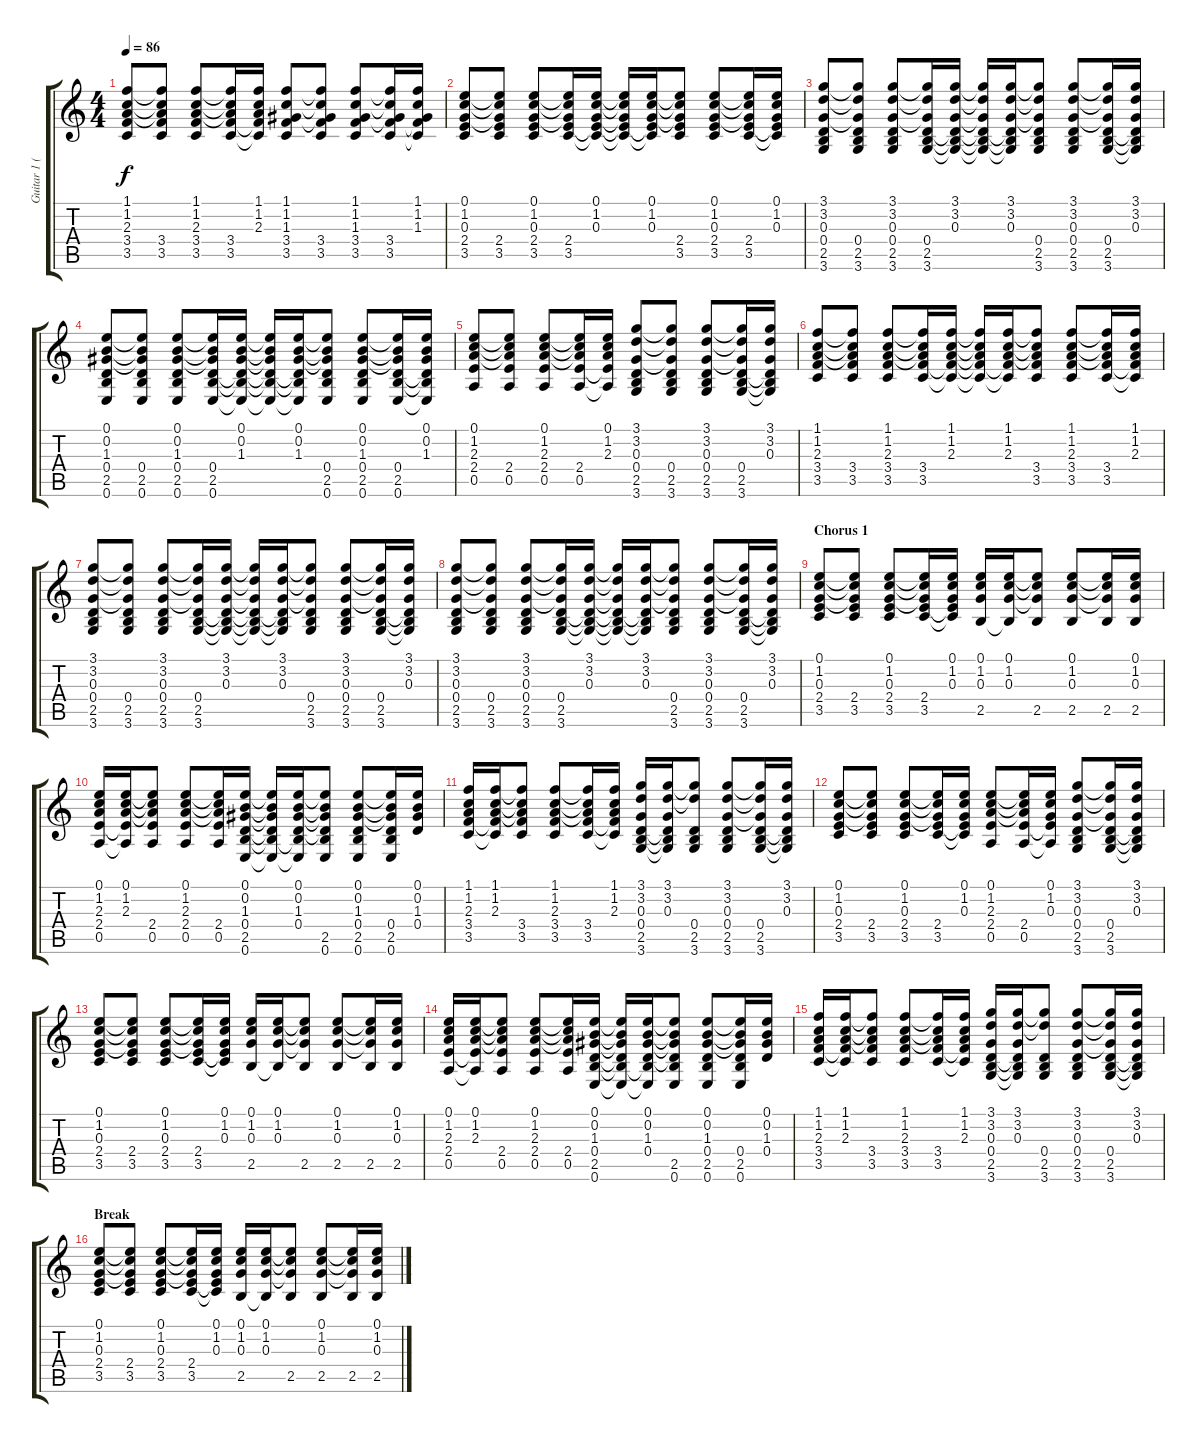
\track ("Guitar 1 (Noel)" "Guitar 1 (") {instrument overdrivenguitar}
\staff {score tabs}
\tuning (E4 B3 G3 D3 A2 E2) {hide}
\ts (4 4)
\tempo 86
\clef g2
\ks c
(1.1 1.2 2.3 3.4 3.5).8{dy f} (1.1{t} 1.2{t} 2.3{t} 3.4 3.5).8 (1.1 1.2 2.3 3.4 3.5).8 (1.1{t} 1.2{t} 2.3{t} 3.4 3.5).16 (1.1 1.2 2.3 3.4{t} 3.5{t}).16 (1.1 1.2 1.3 3.4 3.5).8 (1.1{t} 1.2{t} 1.3{t} 3.4 3.5).8 (1.1 1.2 1.3 3.4 3.5).8 (1.1{t} 1.2{t} 1.3{t} 3.4 3.5).16 (1.1 1.2 1.3 3.4{t} 3.5{t}).16 |
(0.1 1.2 0.3 2.4 3.5).8 (0.1{t} 1.2{t} 0.3{t} 2.4 3.5).8 (0.1 1.2 0.3 2.4 3.5).8 (0.1{t} 1.2{t} 0.3{t} 2.4 3.5).16 (0.1 1.2 0.3 2.4{t} 3.5{t}).16 (0.1{t} 1.2{t} 0.3{t} 2.4{t} 3.5{t}).16 (0.1 1.2 0.3 2.4{t} 3.5{t}).16 (0.1{t} 1.2{t} 0.3{t} 2.4 3.5).8 (0.1 1.2 0.3 2.4 3.5).8 (0.1{t} 1.2{t} 0.3{t} 2.4 3.5).16 (0.1 1.2 0.3 2.4{t} 3.5{t}).16 |
(3.1 3.2 0.3 0.4 2.5 3.6).8 (3.1{t} 3.2{t} 0.3{t} 0.4 2.5 3.6).8 (3.1 3.2 0.3 0.4 2.5 3.6).8 (3.1{t} 3.2{t} 0.3{t} 0.4 2.5 3.6).16 (3.1 3.2 0.3 0.4{t} 2.5{t} 3.6{t}).16 (3.1{t} 3.2{t} 0.3{t} 0.4{t} 2.5{t} 3.6{t}).16 (3.1 3.2 0.3 0.4{t} 2.5{t} 3.6{t}).16 (3.1{t} 3.2{t} 0.3{t} 0.4 2.5 3.6).8 (3.1 3.2 0.3 0.4 2.5 3.6).8 (3.1{t} 3.2{t} 0.3{t} 0.4 2.5 3.6).16 (3.1 3.2 0.3 0.4{t} 2.5{t} 3.6{t}).16 |
(0.1 0.2 1.3 0.4 2.5 0.6).8 (0.1{t} 0.2{t} 1.3{t} 0.4 2.5 0.6).8 (0.1 0.2 1.3 0.4 2.5 0.6).8 (0.1{t} 0.2{t} 1.3{t} 0.4 2.5 0.6).16 (0.1 0.2 1.3 0.4{t} 2.5{t} 0.6{t}).16 (0.1{t} 0.2{t} 1.3{t} 0.4{t} 2.5{t} 0.6{t}).16 (0.1 0.2 1.3 0.4{t} 2.5{t} 0.6{t}).16 (0.1{t} 0.2{t} 1.3{t} 0.4 2.5 0.6).8 (0.1 0.2 1.3 0.4 2.5 0.6).8 (0.1{t} 0.2{t} 1.3{t} 0.4 2.5 0.6).16 (0.1 0.2 1.3 0.4{t} 2.5{t} 0.6{t}).16 |
(0.1 1.2 2.3 2.4 0.5).8 (0.1{t} 1.2{t} 2.3{t} 2.4 0.5).8 (0.1 1.2 2.3 2.4 0.5).8 (0.1{t} 1.2{t} 2.3{t} 2.4 0.5).16 (0.1 1.2 2.3 2.4{t} 0.5{t}).16 (3.1 3.2 0.3 0.4 2.5 3.6).8 (3.1{t} 3.2{t} 0.3{t} 0.4 2.5 3.6).8 (3.1 3.2 0.3 0.4 2.5 3.6).8 (3.1{t} 3.2{t} 0.3{t} 0.4 2.5 3.6).16 (3.1 3.2 0.3 0.4{t} 2.5{t} 3.6{t}).16 |
(1.1 1.2 2.3 3.4 3.5).8 (1.1{t} 1.2{t} 2.3{t} 3.4 3.5).8 (1.1 1.2 2.3 3.4 3.5).8 (1.1{t} 1.2{t} 2.3{t} 3.4 3.5).16 (1.1 1.2 2.3 3.4{t} 3.5{t}).16 (1.1{t} 1.2{t} 2.3{t} 3.4{t} 3.5{t}).16 (1.1 1.2 2.3 3.4{t} 3.5{t}).16 (1.1{t} 1.2{t} 2.3{t} 3.4 3.5).8 (1.1 1.2 2.3 3.4 3.5).8 (1.1{t} 1.2{t} 2.3{t} 3.4 3.5).16 (1.1 1.2 2.3 3.4{t} 3.5{t}).16 |
(3.1 3.2 0.3 0.4 2.5 3.6).8 (3.1{t} 3.2{t} 0.3{t} 0.4 2.5 3.6).8 (3.1 3.2 0.3 0.4 2.5 3.6).8 (3.1{t} 3.2{t} 0.3{t} 0.4 2.5 3.6).16 (3.1 3.2 0.3 0.4{t} 2.5{t} 3.6{t}).16 (3.1{t} 3.2{t} 0.3{t} 0.4{t} 2.5{t} 3.6{t}).16 (3.1 3.2 0.3 0.4{t} 2.5{t} 3.6{t}).16 (3.1{t} 3.2{t} 0.3{t} 0.4 2.5 3.6).8 (3.1 3.2 0.3 0.4 2.5 3.6).8 (3.1{t} 3.2{t} 0.3{t} 0.4 2.5 3.6).16 (3.1 3.2 0.3 0.4{t} 2.5{t} 3.6{t}).16 |
(3.1 3.2 0.3 0.4 2.5 3.6).8 (3.1{t} 3.2{t} 0.3{t} 0.4 2.5 3.6).8 (3.1 3.2 0.3 0.4 2.5 3.6).8 (3.1{t} 3.2{t} 0.3{t} 0.4 2.5 3.6).16 (3.1 3.2 0.3 0.4{t} 2.5{t} 3.6{t}).16 (3.1{t} 3.2{t} 0.3{t} 0.4{t} 2.5{t} 3.6{t}).16 (3.1 3.2 0.3 0.4{t} 2.5{t} 3.6{t}).16 (3.1{t} 3.2{t} 0.3{t} 0.4 2.5 3.6).8 (3.1 3.2 0.3 0.4 2.5 3.6).8 (3.1{t} 3.2{t} 0.3{t} 0.4 2.5 3.6).16 (3.1 3.2 0.3 0.4{t} 2.5{t} 3.6{t}).16 |
\section ("" "Chorus 1")
(0.1 1.2 0.3 2.4 3.5).8 (0.1{t} 1.2{t} 0.3{t} 2.4 3.5).8 (0.1 1.2 0.3 2.4 3.5).8 (0.1{t} 1.2{t} 0.3{t} 2.4 3.5).16 (0.1 1.2 0.3 2.4{t} 3.5{t}).16 (0.1 1.2 0.3 2.5).16 (0.1 1.2 0.3 2.5{t}).16 (0.1{t} 1.2{t} 0.3{t} 2.5).8 (0.1 1.2 0.3 2.5).8 (0.1{t} 1.2{t} 0.3{t} 2.5).16 (0.1 1.2 0.3 2.5).16 |
(0.1 1.2 2.3 2.4 0.5).16 (0.1 1.2 2.3 2.4{t} 0.5{t}).16 (0.1{t} 1.2{t} 2.3{t} 2.4 0.5).8 (0.1 1.2 2.3 2.4 0.5).8 (0.1{t} 1.2{t} 2.3{t} 2.4 0.5).16 (0.1 0.2 1.3 0.4 2.5 0.6).16 (0.1{t} 0.2{t} 1.3{t} 0.4{t} 2.5{t} 0.6{t}).16 (0.1 0.2 1.3 0.4 2.5{t} 0.6{t}).16 (0.1{t} 0.2{t} 1.3{t} 0.4{t} 2.5 0.6).8 (0.1 0.2 1.3 0.4 2.5 0.6).8 (0.1{t} 0.2{t} 1.3{t} 0.4 2.5 0.6).16 (0.1 0.2 1.3 0.4).16 |
(1.1 1.2 2.3 3.4 3.5).16 (1.1 1.2 2.3 3.4{t} 3.5{t}).16 (1.1{t} 1.2{t} 2.3{t} 3.4 3.5).8 (1.1 1.2 2.3 3.4 3.5).8 (1.1{t} 1.2{t} 2.3{t} 3.4 3.5).16 (1.1 1.2 2.3 3.4{t} 3.5{t}).16 (3.1 3.2 0.3 0.4 2.5 3.6).16 (3.1 3.2 0.3 0.4{t} 2.5{t} 3.6{t}).16 (3.1{t} 3.2{t} 0.4 2.5 3.6).8 (3.1 3.2 0.3 0.4 2.5 3.6).8 (3.1{t} 3.2{t} 0.3{t} 0.4 2.5 3.6).16 (3.1 3.2 0.3 0.4{t} 2.5{t} 3.6{t}).16 |
(0.1 1.2 0.3 2.4 3.5).8 (0.1{t} 1.2{t} 0.3{t} 2.4 3.5).8 (0.1 1.2 0.3 2.4 3.5).8 (0.1{t} 1.2{t} 0.3{t} 2.4 3.5).16 (0.1 1.2 0.3 2.4{t} 3.5{t}).16 (0.1 1.2 2.3 2.4 0.5).8 (0.1{t} 1.2{t} 2.3{t} 2.4 0.5).16 (0.1 1.2 0.3 2.4{t} 0.5{t}).16 (3.1 3.2 0.3 0.4 2.5 3.6).8 (3.1{t} 3.2{t} 0.3{t} 0.4 2.5 3.6).16 (3.1 3.2 0.3 0.4{t} 2.5{t} 3.6{t}).16 |
(0.1 1.2 0.3 2.4 3.5).8 (0.1{t} 1.2{t} 0.3{t} 2.4 3.5).8 (0.1 1.2 0.3 2.4 3.5).8 (0.1{t} 1.2{t} 0.3{t} 2.4 3.5).16 (0.1 1.2 0.3 2.4{t} 3.5{t}).16 (0.1 1.2 0.3 2.5).16 (0.1 1.2 0.3 2.5{t}).16 (0.1{t} 1.2{t} 0.3{t} 2.5).8 (0.1 1.2 0.3 2.5).8 (0.1{t} 1.2{t} 0.3{t} 2.5).16 (0.1 1.2 0.3 2.5).16 |
(0.1 1.2 2.3 2.4 0.5).16 (0.1 1.2 2.3 2.4{t} 0.5{t}).16 (0.1{t} 1.2{t} 2.3{t} 2.4 0.5).8 (0.1 1.2 2.3 2.4 0.5).8 (0.1{t} 1.2{t} 2.3{t} 2.4 0.5).16 (0.1 0.2 1.3 0.4 2.5 0.6).16 (0.1{t} 0.2{t} 1.3{t} 0.4{t} 2.5{t} 0.6{t}).16 (0.1 0.2 1.3 0.4 2.5{t} 0.6{t}).16 (0.1{t} 0.2{t} 1.3{t} 0.4{t} 2.5 0.6).8 (0.1 0.2 1.3 0.4 2.5 0.6).8 (0.1{t} 0.2{t} 1.3{t} 0.4 2.5 0.6).16 (0.1 0.2 1.3 0.4).16 |
(1.1 1.2 2.3 3.4 3.5).16 (1.1 1.2 2.3 3.4{t} 3.5{t}).16 (1.1{t} 1.2{t} 2.3{t} 3.4 3.5).8 (1.1 1.2 2.3 3.4 3.5).8 (1.1{t} 1.2{t} 2.3{t} 3.4 3.5).16 (1.1 1.2 2.3 3.4{t} 3.5{t}).16 (3.1 3.2 0.3 0.4 2.5 3.6).16 (3.1 3.2 0.3 0.4{t} 2.5{t} 3.6{t}).16 (3.1{t} 3.2{t} 0.4 2.5 3.6).8 (3.1 3.2 0.3 0.4 2.5 3.6).8 (3.1{t} 3.2{t} 0.3{t} 0.4 2.5 3.6).16 (3.1 3.2 0.3 0.4{t} 2.5{t} 3.6{t}).16 |
\section ("" "Break")
(0.1 1.2 0.3 2.4 3.5).8 (0.1{t} 1.2{t} 0.3{t} 2.4 3.5).8 (0.1 1.2 0.3 2.4 3.5).8 (0.1{t} 1.2{t} 0.3{t} 2.4 3.5).16 (0.1 1.2 0.3 2.4{t} 3.5{t}).16 (0.1 1.2 0.3 2.5).16 (0.1 1.2 0.3 2.5{t}).16 (0.1{t} 1.2{t} 0.3{t} 2.5).8 (0.1 1.2 0.3 2.5).8 (0.1{t} 1.2{t} 0.3{t} 2.5).16 (0.1 1.2 0.3 2.5).16
